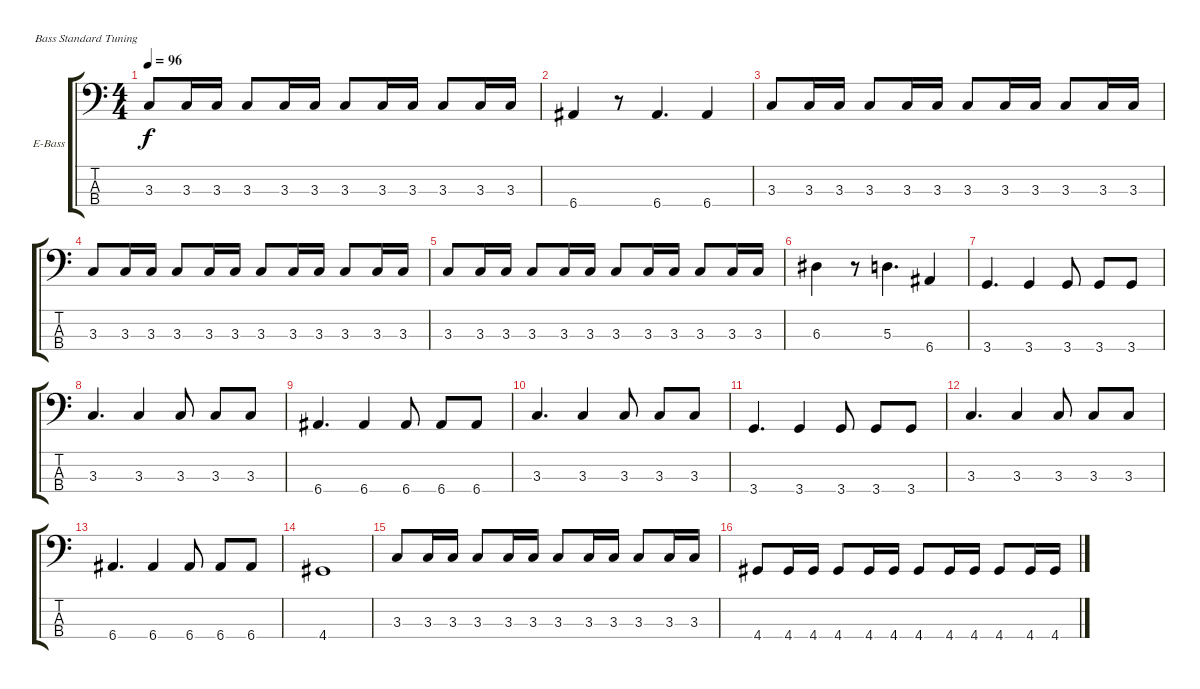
\defaultSystemsLayout 4
\bracketExtendMode groupsimilarinstruments
\firstSystemTrackNameOrientation horizontal
\otherSystemsTrackNameOrientation horizontal
\track ("Peter Baltes" "E-Bass") {instrument electricbassfinger}
\staff {score tabs}
\tuning (G2 D2 A1 E1)
\ts (4 4)
\tempo 96
\clef f4
\ks c
3.3.8{dy f} 3.3.16 3.3.16 3.3.8 3.3.16 3.3.16 3.3.8 3.3.16 3.3.16 3.3.8 3.3.16 3.3.16 |
6.4.4 r.8 6.4.4{d} 6.4.4 |
3.3.8 3.3.16 3.3.16 3.3.8 3.3.16 3.3.16 3.3.8 3.3.16 3.3.16 3.3.8 3.3.16 3.3.16 |
3.3.8 3.3.16 3.3.16 3.3.8 3.3.16 3.3.16 3.3.8 3.3.16 3.3.16 3.3.8 3.3.16 3.3.16 |
3.3.8 3.3.16 3.3.16 3.3.8 3.3.16 3.3.16 3.3.8 3.3.16 3.3.16 3.3.8 3.3.16 3.3.16 |
6.3.4 r.8 5.3.4{d} 6.4.4 |
3.4.4{d} 3.4.4 3.4.8 3.4.8 3.4.8 |
3.3.4{d} 3.3.4 3.3.8 3.3.8 3.3.8 |
6.4.4{d} 6.4.4 6.4.8 6.4.8 6.4.8 |
3.3.4{d} 3.3.4 3.3.8 3.3.8 3.3.8 |
3.4.4{d} 3.4.4 3.4.8 3.4.8 3.4.8 |
3.3.4{d} 3.3.4 3.3.8 3.3.8 3.3.8 |
6.4.4{d} 6.4.4 6.4.8 6.4.8 6.4.8 |
4.4.1 |
3.3.8 3.3.16 3.3.16 3.3.8 3.3.16 3.3.16 3.3.8 3.3.16 3.3.16 3.3.8 3.3.16 3.3.16 |
4.4.8 4.4.16 4.4.16 4.4.8 4.4.16 4.4.16 4.4.8 4.4.16 4.4.16 4.4.8 4.4.16 4.4.16
